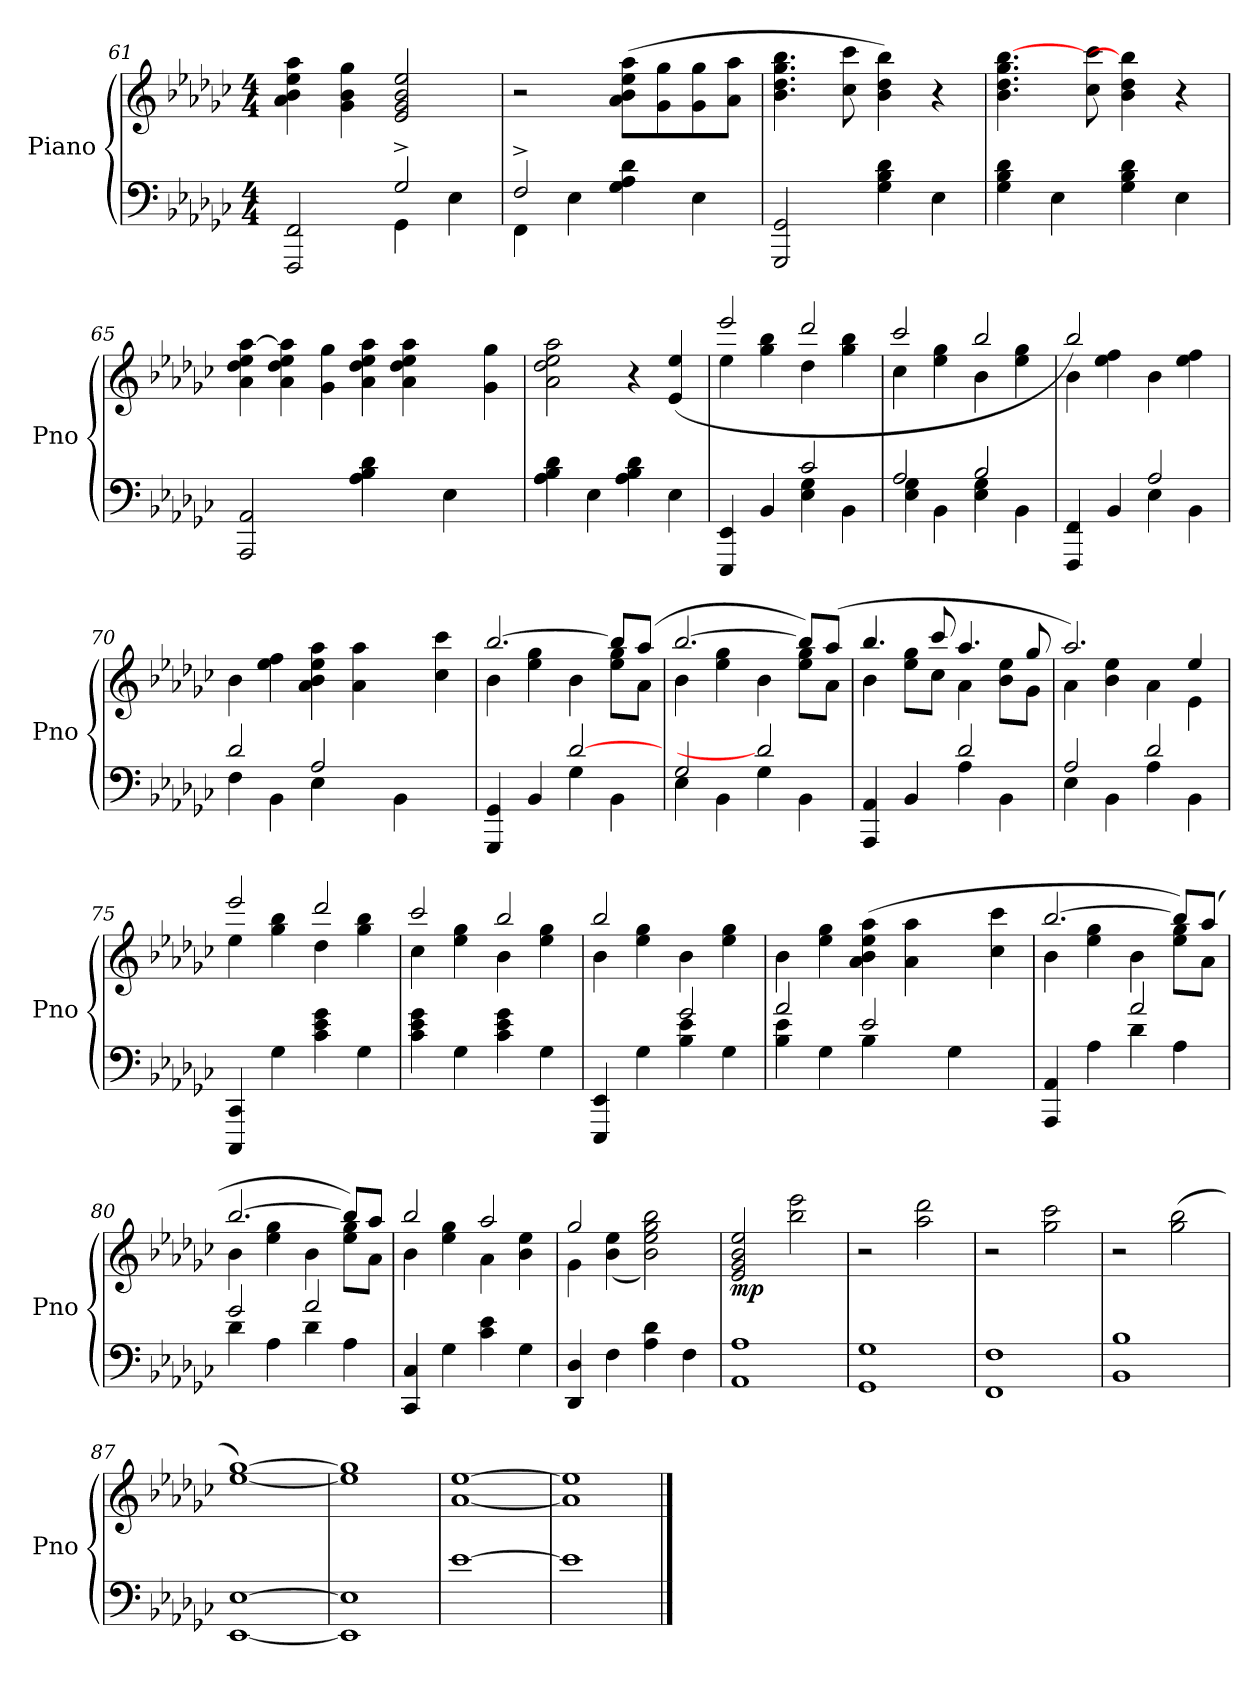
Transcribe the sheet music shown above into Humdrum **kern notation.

**kern	**kern	**dynam
*part1	*part1	*part1
*staff2	*staff1	*staff1/2
*I"Piano	*	*
*I'Pno	*	*
*clefF4	*clefG2	*
*k[b-e-a-d-g-c-]	*k[b-e-a-d-g-c-]	*
*M4/4	*M4/4	*
=61	=61	=61
*^	*	*
2FFF/ 2FF/	2ryy	4a-\ 4b-\ 4ee-\ 4aa-\	.
.	.	4g-\ 4b-\ 4gg-\	.
2G-^/	4GG-\	2e-/ 2g-/ 2b-/ 2ee-/	.
.	4E-\	.	.
=62	=62	=62	=62
2F^/	4FF\	2r	.
.	4E-\	.	.
2ryy	4G-\ 4A-\ 4d-\	(>8a-\ 8b-\ 8ee-\ 8aa-\L	.
.	.	8g-\ 8gg-\	.
.	4E-\	8g-\ 8gg-\	.
.	.	8a-\ 8aa-\J	.
*v	*v	*	*
=63	=63	=63
2GGG-/ 2GG-/	4.b-\ 4.dd-\ 4.gg-\ 4.bb-\	.
.	8cc-\ 8ccc-\	.
4G-\ 4B-\ 4d-\	4b-\ 4dd-\ 4bb-\)	.
4E-\	4r	.
=64	=64	=64
4G-\ 4B-\ 4d-\	4.b-\ 4.dd-\ 4.gg-\ [>4.bb-\	.
4E-\	.	.
.	8cc-\ 8ccc-\	.
4G-\ 4B-\ 4d-\	4b-\ 4dd-\ 4bb-\]	.
4E-\	4r	.
!!LO:LB:g=z
=65	=65	=65
2AAA-/ 2AA-/	4a-\ 4dd-\ 4ee-\ [>4aa-\	.
.	4a-\ 4dd-\ 4ee-\ 4aa-\]	.
4ryy	4g-\ 4gg-\	.
4A-\ 4B-\ 4d-\	4a-\ 4dd-\ 4ee-\ 4aa-\	.
4ryy	4a-\ 4dd-\ 4ee-\ 4aa-\	.
4E-\	4ryy	.
4ryy	4g-\ 4gg-\	.
=66	=66	=66
4A-\ 4B-\ 4d-\	2a-\ 2dd-\ 2ee-\ 2aa-\	.
4E-\	.	.
4A-\ 4B-\ 4d-\	4r	.
4E-\	(>4e-/ 4ee-/	.
=67	=67	=67
*^	*^	*
4EEE-/ 4EE-/	2ryy	2eee-/	4ee-\	.
4BB-/	.	.	4gg-\ 4bb-\	.
2c-/	4E-\ 4G-\	2ddd-/	4dd-\	.
.	4BB-\	.	4gg-\ 4bb-\	.
=68	=68	=68	=68	=68
2A-/	4E-\ 4G-\	2ccc-/	4cc-\	.
.	4BB-\	.	4ee-\ 4gg-\	.
2B-/	4E-\ 4G-\	2bb-/	4b-\	.
.	4BB-\	.	4ee-\ 4gg-\	.
=69	=69	=69	=69	=69
4FFF/ 4FF/	2ryy	2bb-/)	4b-\	.
4BB-/	.	.	4ee-\ 4ff\	.
(>2A-/	4E-\	2ryy	4b-\	.
.	4BB-\	.	4ee-\ 4ff\	.
*	*	*v	*v	*
!!LO:PB:g=z
=70	=70	=70	=70
2d-/	4F\	4b-\	.
.	4BB-\	4ee-\ 4ff\	.
2A-/	4E-\	4a-\ 4b-\ 4ee-\ 4aa-\	.
.	2.ryy	4a-\ 4aa-\	.
4BB-\	.	4ryy	.
4ryy	.	4cc-\ 4ccc-\	.
=71	=71	=71	=71
*	*	*^	*
4GGG-/ 4GG-/	2ryy	[>2.bb-/	4b-\	.
4BB-/	.	.	4ee-\ 4gg-\	.
[>2d-/	4G-\	.	4b-\	.
.	4BB-\	8bb-/L])	8ee-\ 8gg-\L	.
.	.	(>8aa-/J	8a-\J	.
=72	=72	=72	=72	=72
2G-/	4E-\	[>2.bb-/	4b-\	.
.	4BB-\	.	4ee-\ 4gg-\	.
2d-/]	4G-\	.	4b-\	.
.	4BB-\	8bb-/L])	8ee-\ 8gg-\L	.
.	.	(>8aa-/J	8a-\J	.
=73	=73	=73	=73	=73
4AAA-/ 4AA-/	2ryy	4.bb-/	4b-\	.
4BB-/	.	.	8ee-\ 8gg-\L	.
.	.	8ccc-/	8cc-\J	.
2d-/	4A-\	4.aa-/	4a-\	.
.	4BB-\	.	8b-\ 8ee-\L	.
.	.	8gg-/	8g-\J	.
=74	=74	=74	=74	=74
2A-/	4E-\	2.aa-/)	4a-\	.
.	4BB-\	.	4b-\ 4ee-\	.
2d-/	4A-\	.	4a-\	.
.	4BB-\	4ee-/	4e-\	.
*v	*v	*	*	*
!!LO:LB:g=z	!!
=75	=75	=75	=75
4CCC-/ 4CC-/	2eee-/	4ee-\	.
4G-\	.	4gg-\ 4bb-\	.
4c-\ 4e-\ 4g-\	2ddd-/	4dd-\	.
4G-\	.	4gg-\ 4bb-\	.
=76	=76	=76	=76
4c-\ 4e-\ 4g-\	2ccc-/	4cc-\	.
4G-\	.	4ee-\ 4gg-\	.
4c-\ 4e-\ 4g-\	2bb-/	4b-\	.
4G-\	.	4ee-\ 4gg-\	.
=77	=77	=77	=77
*^	*	*	*
4EEE-/ 4EE-/	2ryy	2bb-/	4b-\	.
4G-\	.	.	4ee-\ 4gg-\	.
4B-\ 4e-\	2g-/	2ryy	4b-\	.
4G-\	.	.	4ee-\ 4gg-\	.
*	*	*v	*v	*
=78	=78	=78	=78
2a-/	4B-\ 4e-\	4b-\	.
.	4G-\	4ee-\ 4gg-\	.
2e-/	4B-\	(>4a-\ 4b-\ 4ee-\ 4aa-\	.
.	2.ryy	4a-\ 4aa-\	.
4G-\	.	4ryy	.
4ryy	.	4cc-\ 4ccc-\	.
=79	=79	=79	=79
*	*	*^	*
4AAA-/ 4AA-/	2ryy	[>2.bb-/	4b-\	.
4A-\	.	.	4ee-\ 4gg-\	.
4d-\	2a-/	.	4b-\	.
4A-\	.	8bb-/L])	8ee-\ 8gg-\L	.
.	.	(>8aa-/J	8a-\J	.
=80	=80	=80	=80	=80
2g-/	4d-\	[>2.bb-/	4b-\	.
.	4A-\	.	4ee-\ 4gg-\	.
2a-/	4d-\	.	4b-\	.
.	4A-\	8bb-/L])	8ee-\ 8gg-\L	.
.	.	8aa-/J	8a-\J	.
*v	*v	*	*	*
!!LO:LB:g=z	!!
=81	=81	=81	=81
4CC-/ 4C-/	2bb-/	4b-\	.
4G-\	.	4ee-\ 4gg-\	.
4c-\ 4e-\	2aa-/	4a-\	.
4G-\	.	4b-\ 4ee-\	.
=82	=82	=82	=82
4DD-/ 4D-/	2gg-/	4g-\	.
4F\	.	(>4b-\ 4ee-\	.
4A-\ 4d-\	2ryy	2b-\ 2ee-\ 2gg-\ 2bb-\)	.
4F\	.	.	.
*	*v	*v	*
=83	=83	=83
*^	*	*
!	!	!	!LO:DY:b
1A-	1AA-	2e-/ 2g-/ 2b-/ 2ee-/	mp
.	.	2bb-\ 2eee-\	.
=84	=84	=84	=84
1G-	1GG-	2r	.
.	.	2aa-\ 2ddd-\	.
=85	=85	=85	=85
1F	1FF	2r	.
.	.	2gg-\ 2ccc-\	.
=86	=86	=86	=86
1B-	1BB-	2r	.
.	.	(>2gg-\ 2bb-\	.
=87	=87	=87	=87
[>1E-	[<1EE-	[<1ee- [>1gg-)	.
=88	=88	=88	=88
1E-]	1EE-]	1ee-] 1gg-]	.
*v	*v	*	*
=89	=89	=89
*	*^	*
[>1e-	[>1ee-	[<1a-	.
=90	=90	=90	=90
1e-]	1ee-]	1a-]	.
*	*v	*v	*
==	==	==
*-	*-	*-
